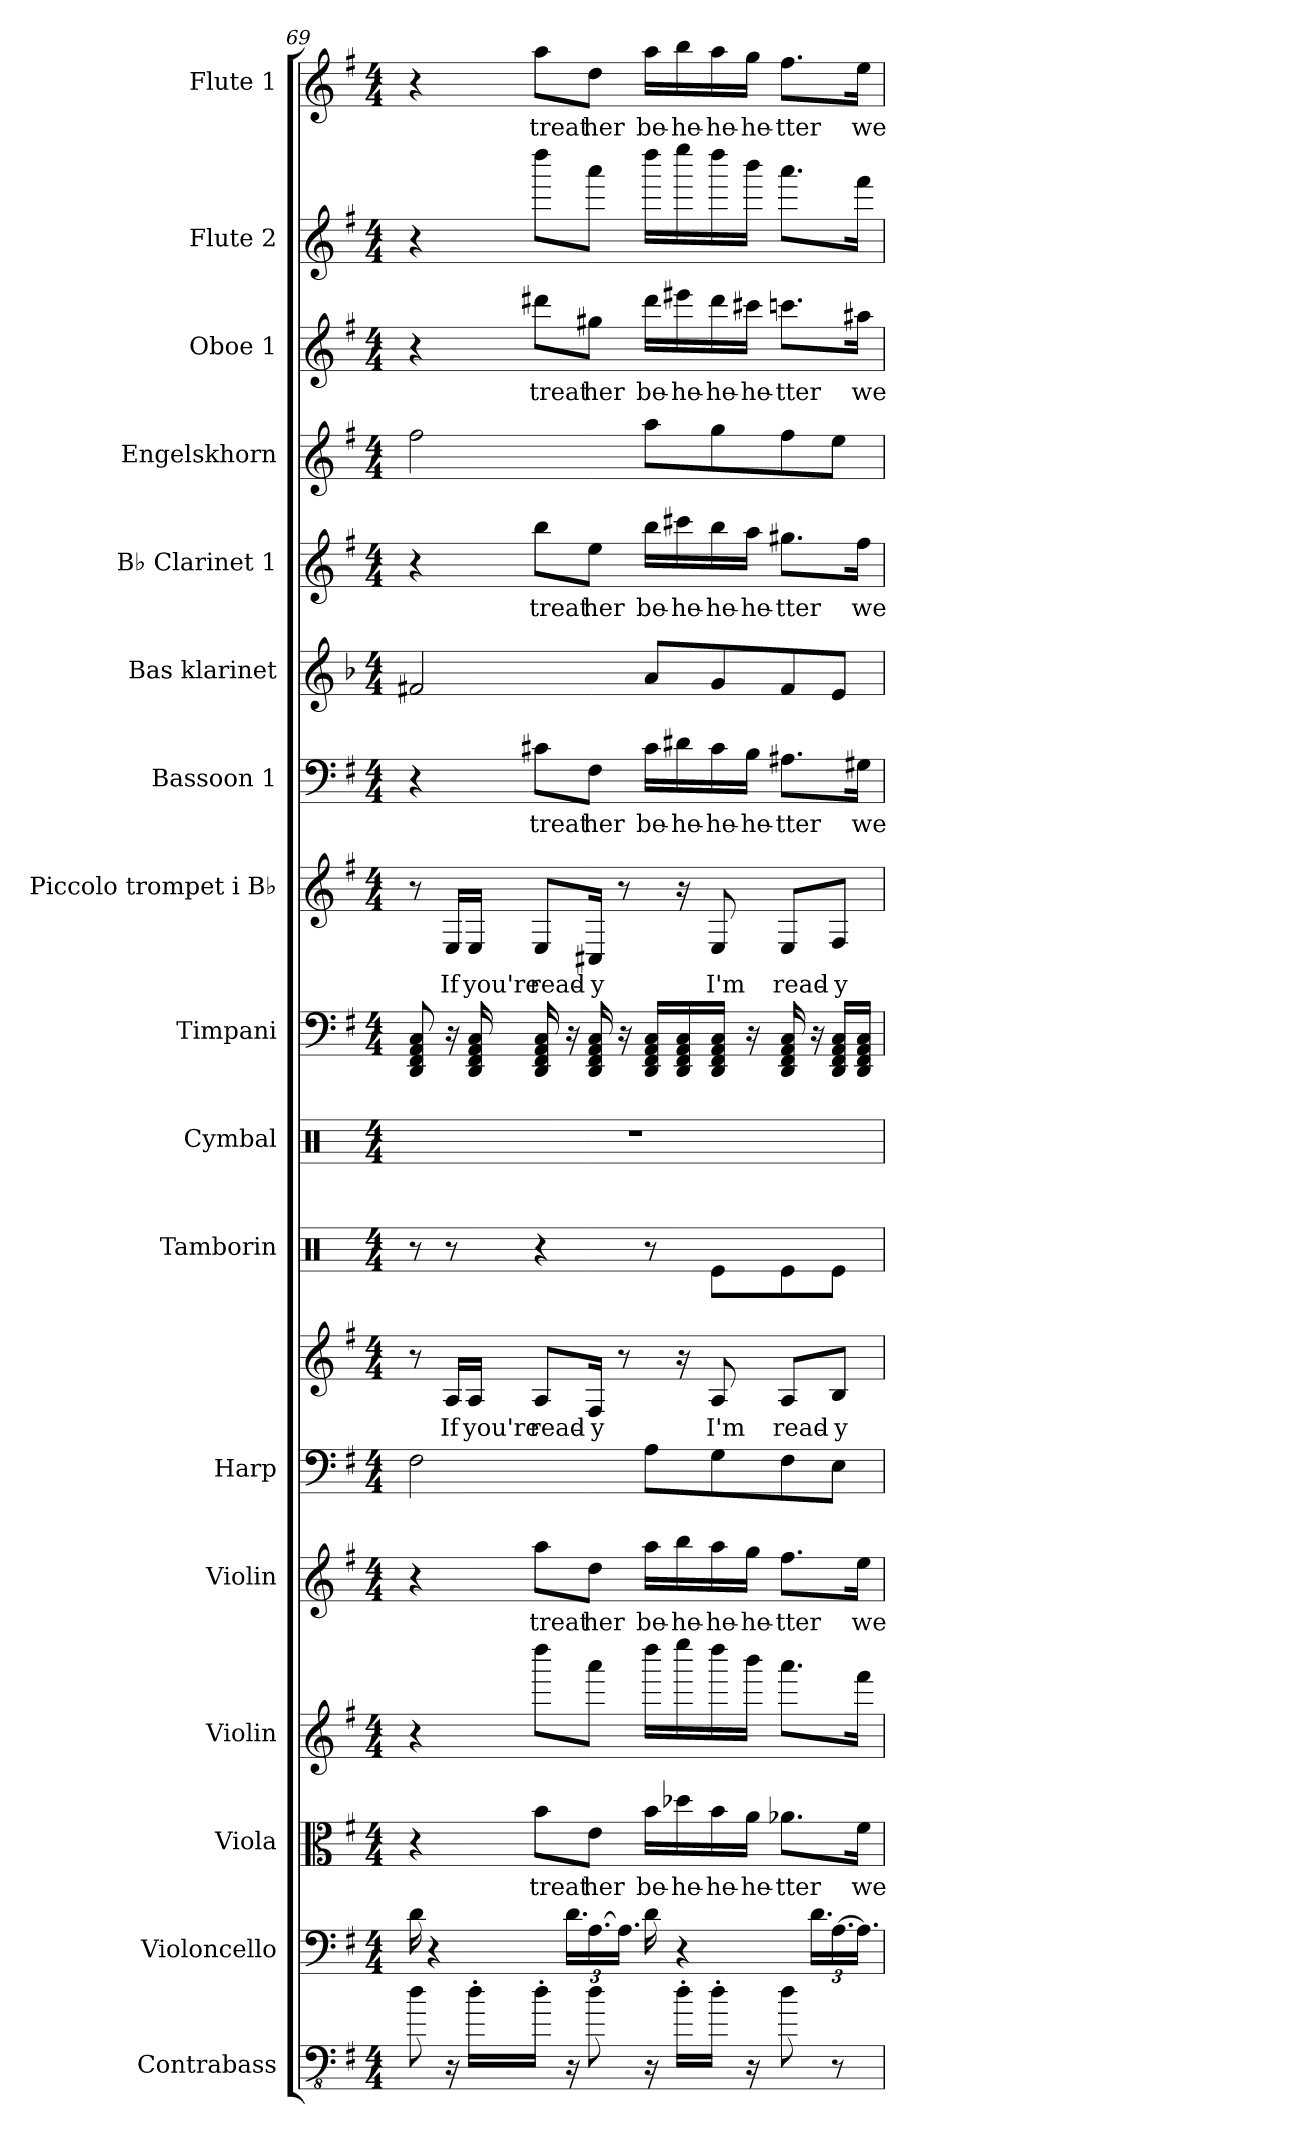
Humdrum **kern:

**kern	**kern	**kern	**text	**kern	**kern	**text	**kern	**kern	**text	**kern	**kern	**kern	**kern	**text	**kern	**text	**kern	**kern	**text	**kern	**kern	**text	**kern	**kern	**text
*part17	*part16	*part15	*part15	*part14	*part13	*part13	*part12	*part12	*part12	*part11	*part10	*part9	*part8	*part8	*part7	*part7	*part6	*part5	*part5	*part4	*part3	*part3	*part2	*part1	*part1
*staff18	*staff17	*staff16	*staff16	*staff15	*staff14	*staff14	*staff13	*staff12	*staff12	*staff11	*staff10	*staff9	*staff8	*staff8	*staff7	*staff7	*staff6	*staff5	*staff5	*staff4	*staff3	*staff3	*staff2	*staff1	*staff1
*I"Contrabass	*I"Violoncello	*I"Viola	*	*I"Violin	*I"Violin	*	*I"Harp	*	*	*I"Tamborin	*I"Cymbal	*I"Timpani	*I"Piccolo trompet i B♭	*	*I"Bassoon 1	*	*I"Bas klarinet	*I"B♭ Clarinet 1	*	*I"Engelskhorn	*I"Oboe 1	*	*I"Flute 2	*I"Flute 1	*
*I'Cb.	*I'Vc.	*I'Vla.	*	*I'Vln.	*I'Vln.	*	*I'Hrp.	*	*	*I'Tamb.	*I'Cym.	*I'Timp.	*I'P. tpt. i B♭	*	*I'Bsn. 1	*	*	*I'B♭ Cl. 1	*	*I'E.horn	*I'Ob. 1	*	*I'Fl. 2	*I'Fl. 1	*
*clefFv4	*clefF4	*clefC3	*	*clefG2	*clefG2	*	*clefF4	*clefG2	*	*clefX	*clefX	*clefF4	*clefG2	*	*clefF4	*	*clefG2	*clefG2	*	*clefG2	*clefG2	*	*clefG2	*clefG2	*
*ITrd7c12	*	*	*	*	*	*	*	*	*	*	*	*	*ITrd-6c-10	*	*	*	*ITrd8c14	*ITrd1c2	*	*ITrd4c7	*	*	*	*	*
*k[f#]	*k[f#]	*k[f#]	*	*k[f#]	*k[f#]	*	*k[f#]	*k[f#]	*	*k[]	*k[]	*k[f#]	*k[b-]	*	*k[f#]	*	*k[b-]	*k[b-]	*	*k[]	*k[f#]	*	*k[f#]	*k[f#]	*
*M4/4	*M4/4	*M4/4	*	*M4/4	*M4/4	*	*M4/4	*M4/4	*	*M4/4	*M4/4	*M4/4	*M4/4	*	*M4/4	*	*M4/4	*M4/4	*	*M4/4	*M4/4	*	*M4/4	*M4/4	*
=69	=69	=69	=69	=69	=69	=69	=69	=69	=69	=69	=69	=69	=69	=69	=69	=69	=69	=69	=69	=69	=69	=69	=69	=69	=69
8D\	16d\	4r	.	4r	4r	.	2F#\	8r	.	8r	1r	8DD/ 8FF#/ 8AA/ 8C/	8r	.	4r	.	2F#X/	4r	.	2b\	4r	.	4r	4r	.
.	4r	.	.	.	.	.	.	.	.	.	.	.	.	.	.	.	.	.	.	.	.	.	.	.	.
16r	.	.	.	.	.	.	.	16A/LL	If	8r	.	16r	16d/LL	If	.	.	.	.	.	.	.	.	.	.	.
16D'\LL	.	.	.	.	.	.	.	16A/JJ	you're	.	.	16DD/ 16FF#/ 16AA/ 16C/	16d/JJ	you're	.	.	.	.	.	.	.	.	.	.	.
16D'\JJ	.	8b\L	treat	8dddd\L	8aa\L	treat	.	8A/L	read-	4r	.	16DD/ 16FF#/ 16AA/ 16C/	8d/L	read-	8c#X\L	treat	.	8aa\L	treat	.	8ddd#X\L	treat	8dddd\L	8aa\L	treat
*	*Xbrackettup	*	*	*	*	*	*	*	*	*	*	*	*	*	*	*	*	*	*	*	*	*	*	*	*
16r	24.d\LL	.	.	.	.	.	.	.	.	.	.	16r	.	.	.	.	.	.	.	.	.	.	.	.	.
8D\	[24.A\	8e\J	her	8aaa\J	8dd\J	her	.	16F#/Jk	-y	.	.	16DD/ 16FF#/ 16AA/ 16C/	16Bn/Jk	-y	8F#\J	her	.	8dd\J	her	.	8gg#X\J	her	8aaa\J	8dd\J	her
.	24.A\JJ]	.	.	.	.	.	.	8r	.	.	.	16r	8r	.	.	.	.	.	.	.	.	.	.	.	.
16r	16d\	16b\LL	be-	16dddd\LL	16aa\LL	be-	8A\L	.	.	8r	.	16DD/ 16FF#/ 16AA/ 16C/LL	.	.	16c#\LL	be-	8A/L	16aa\LL	be-	8dd\L	16ddd#\LL	be-	16dddd\LL	16aa\LL	be-
16D'\LL	4r	16dd-X\	-he-	16eeee\	16bb\	-he-	.	16r	.	.	.	16DD/ 16FF#/ 16AA/ 16C/	16r	.	16d#X\	-he-	.	16bbn\	-he-	.	16eee#X\	-he-	16eeee\	16bb\	-he-
16D'\JJ	.	16b\	-he-	16dddd\	16aa\	-he-	8G\	8A/	I'm	8Re\L	.	16DD/ 16FF#/ 16AA/ 16C/JJ	8d/	I'm	16c#\	-he-	8G/	16aa\	-he-	8cc\	16ddd#\	-he-	16dddd\	16aa\	-he-
16r	.	16a\JJ	-he-	16bbb\JJ	16gg\JJ	-he-	.	.	.	.	.	16r	.	.	16B\JJ	-he-	.	16gg\JJ	-he-	.	16ccc#X\JJ	-he-	16bbb\JJ	16gg\JJ	-he-
8D\	.	8.a-X\L	-tter	8.aaa\L	8.ff#\L	-tter	8F#\	8A/L	read-	8Re\	.	16DD/ 16FF#/ 16AA/ 16C/	8d/L	read-	8.A#X\L	-tter	8F#/	8.ff#X\L	-tter	8b\	8.cccn\L	-tter	8.aaa\L	8.ff#\L	-tter
.	24.d\LL	.	.	.	.	.	.	.	.	.	.	16r	.	.	.	.	.	.	.	.	.	.	.	.	.
8r	[24.A\	.	.	.	.	.	8E\J	8B/J	-y	8Re\J	.	16DD/ 16FF#/ 16AA/ 16C/LL	8e/J	-y	.	.	8E/J	.	.	8a\J	.	.	.	.	.
.	24.A\JJ]	16f#\Jk	we	16fff#\Jk	16ee\Jk	we	.	.	.	.	.	16DD/ 16FF#/ 16AA/ 16C/JJ	.	.	16G#X\Jk	we	.	16ee\Jk	we	.	16aa#X\Jk	we	16fff#\Jk	16ee\Jk	we
=	=	=	=	=	=	=	=	=	=	=	=	=	=	=	=	=	=	=	=	=	=	=	=	=	=
*-	*-	*-	*-	*-	*-	*-	*-	*-	*-	*-	*-	*-	*-	*-	*-	*-	*-	*-	*-	*-	*-	*-	*-	*-	*-
